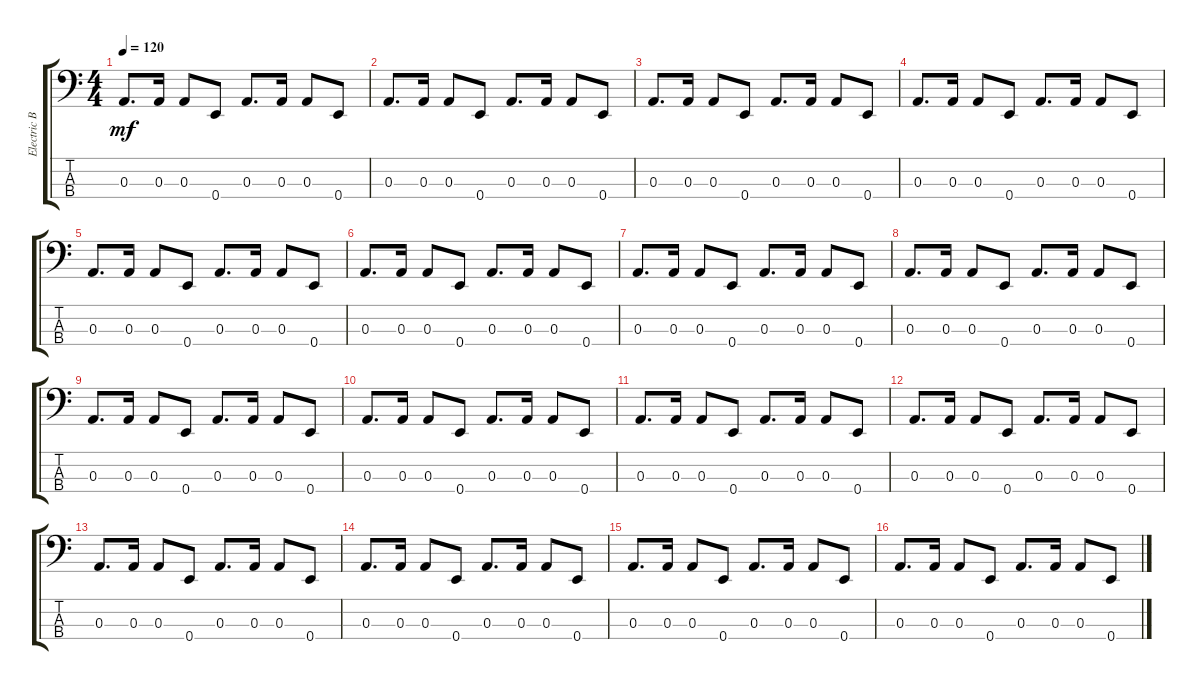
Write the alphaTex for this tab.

\track ("Electric Bass" "Electric B") {instrument electricbassfinger}
\staff {score tabs}
\tuning (G2 D2 A1 E1) {hide}
\ts (4 4)
\tempo 120
\clef f4
\ks c
0.3.8{d dy mf instrument electricbassfinger} 0.3.16 0.3.8 0.4.8 0.3.8{d} 0.3.16 0.3.8 0.4.8 |
0.3.8{d} 0.3.16 0.3.8 0.4.8 0.3.8{d} 0.3.16 0.3.8 0.4.8 |
0.3.8{d} 0.3.16 0.3.8 0.4.8 0.3.8{d} 0.3.16 0.3.8 0.4.8 |
0.3.8{d} 0.3.16 0.3.8 0.4.8 0.3.8{d} 0.3.16 0.3.8 0.4.8 |
0.3.8{d} 0.3.16 0.3.8 0.4.8 0.3.8{d} 0.3.16 0.3.8 0.4.8 |
0.3.8{d} 0.3.16 0.3.8 0.4.8 0.3.8{d} 0.3.16 0.3.8 0.4.8 |
0.3.8{d} 0.3.16 0.3.8 0.4.8 0.3.8{d} 0.3.16 0.3.8 0.4.8 |
0.3.8{d} 0.3.16 0.3.8 0.4.8 0.3.8{d} 0.3.16 0.3.8 0.4.8 |
0.3.8{d} 0.3.16 0.3.8 0.4.8 0.3.8{d} 0.3.16 0.3.8 0.4.8 |
0.3.8{d} 0.3.16 0.3.8 0.4.8 0.3.8{d} 0.3.16 0.3.8 0.4.8 |
0.3.8{d} 0.3.16 0.3.8 0.4.8 0.3.8{d} 0.3.16 0.3.8 0.4.8 |
0.3.8{d} 0.3.16 0.3.8 0.4.8 0.3.8{d} 0.3.16 0.3.8 0.4.8 |
0.3.8{d} 0.3.16 0.3.8 0.4.8 0.3.8{d} 0.3.16 0.3.8 0.4.8 |
0.3.8{d} 0.3.16 0.3.8 0.4.8 0.3.8{d} 0.3.16 0.3.8 0.4.8 |
0.3.8{d} 0.3.16 0.3.8 0.4.8 0.3.8{d} 0.3.16 0.3.8 0.4.8 |
0.3.8{d} 0.3.16 0.3.8 0.4.8 0.3.8{d} 0.3.16 0.3.8 0.4.8
